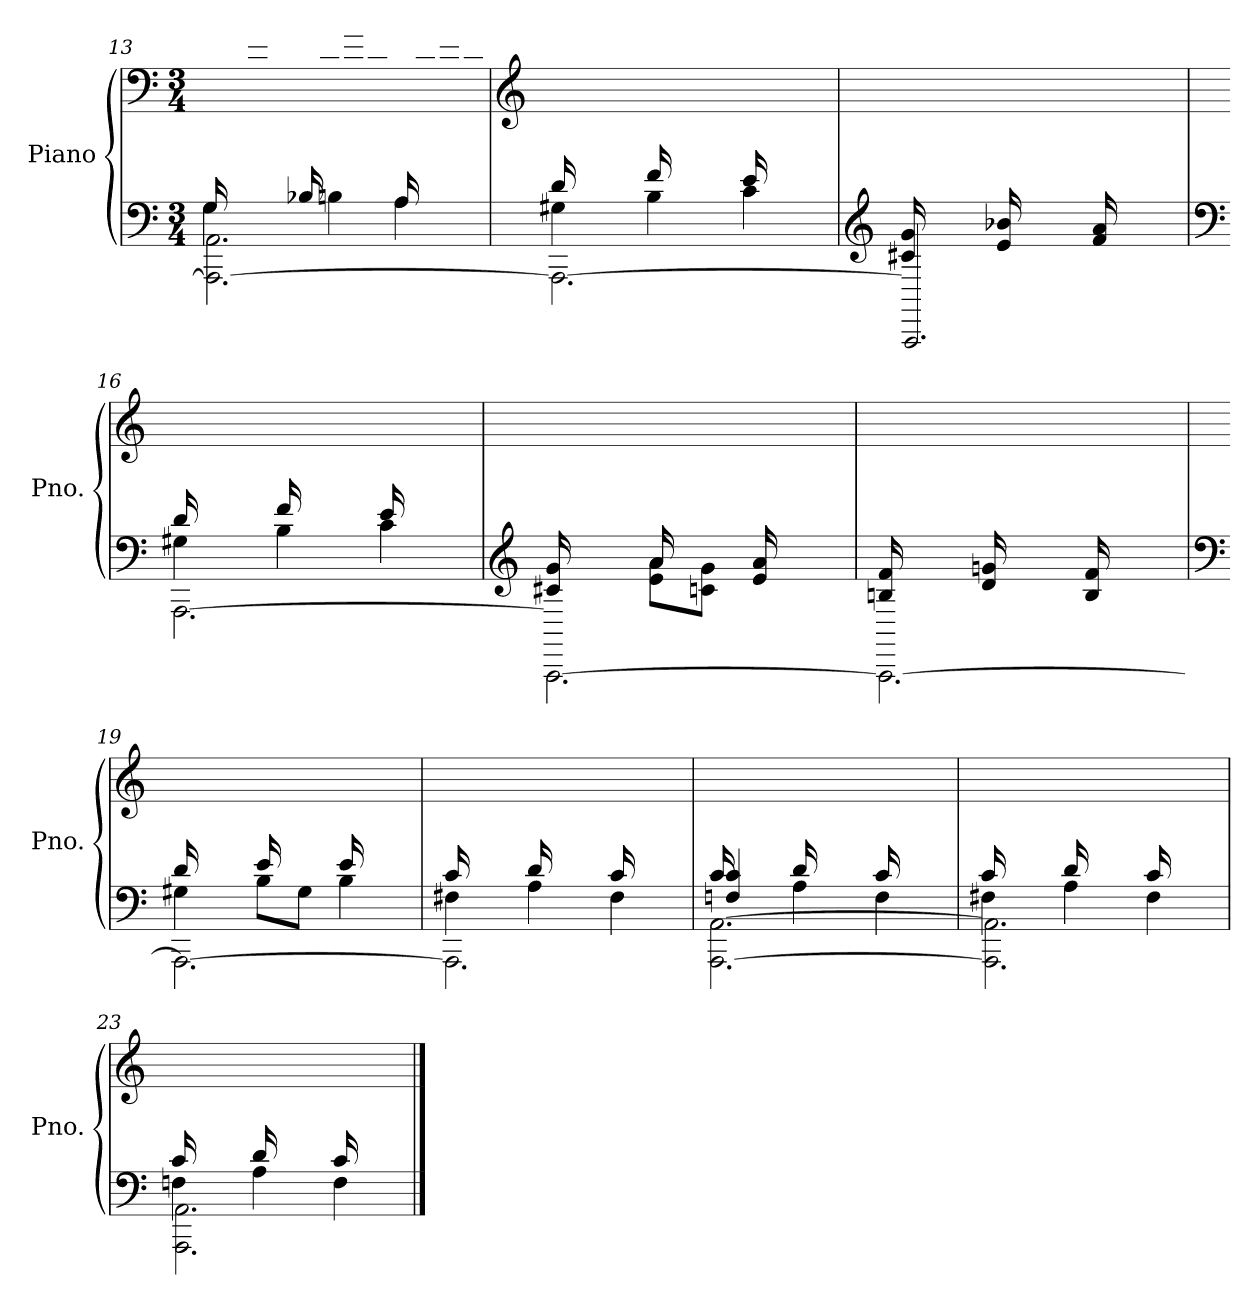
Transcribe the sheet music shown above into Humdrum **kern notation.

**kern	**kern
*part1	*part1
*staff2	*staff1
*I"Piano	*
*I'Pno.	*
!!LO:LB:g=z
*clefF4	*clefF4
*k[]	*k[]
*M3/4	*M3/4
=13	=13
*^	*
*	*^	*
16G/LL	4G\	2.AAA\_ 2.AA\	16ryy
8.ryy	.	.	16B-X\
.	.	.	16e\
.	.	.	16B-\JJ
16B-X/LL	4B\	.	16ryy
8.ryy	.	.	16d\
.	.	.	16g\
.	.	.	16d\JJ
16A/LL	4A\	.	16ryy
8.ryy	.	.	16cn\
.	.	.	16f\
.	.	.	16c\JJ
=14	=14	=14	=14
*	*	*	*clefG2
(>16d/LL	4G#X\	2.AAA\_	16ryy
8.ryy	.	.	16f\
.	.	.	16b\
.	.	.	16f\JJ
16f/LL	4B\	.	16ryy
8.ryy	.	.	16a-X\
.	.	.	16dd\
.	.	.	16a-\JJ
16e/LL	4c\	.	16ryy
8.ryy	.	.	16g\
.	.	.	16cc\
.	.	.	16g\JJ
*v	*v	*v	*
=15	=15
*clefG2	*
*^	*
16c#X/ 16g/LL	2.AAA/]	16ryy
8.ryy	.	16b-X\
.	.	16ee\
.	.	16b-\JJ
16e/ 16b-/LL	.	16ryy
8.ryy	.	16dd-X\
.	.	16gg\
.	.	16dd-\JJ
16f/ 16a/LL	.	16ryy
8.ryy	.	16cc\
.	.	16ff\
.	.	16cc\JJ
*v	*v	*
!!LO:PB:g=z
=16	=16
*clefF4	*
*^	*
*	*^	*
16d/LL	4G#X\	[2.AAA\	16ryy
8.ryy	.	.	16f\
.	.	.	16b\
.	.	.	16f\JJ
16f/LL	4B\	.	16ryy
8.ryy	.	.	16a-X\
.	.	.	16dd\
.	.	.	16a-\JJ
16e/LL	4c\	.	16ryy
8.ryy	.	.	16g\
.	.	.	16cc\
.	.	.	16g\JJ
=17	=17	=17	=17
*clefG2	*	*	*
16c#X/ 16g/LL	4ryy	2.AAA\_	16ryy
8.ryy	.	.	16b-X\
.	.	.	16ee\
.	.	.	16b-\JJ
16a/LL	8e\ 8a\L	.	16ryy
8.ryy	.	.	16cc#X\
.	8c\ 8g\J	.	16gg\
.	.	.	16cc#\JJ
16e/ 16a/LL	4ryy	.	16ryy
8.ryy	.	.	16b-\
.	.	.	16ee\
.	.	.	16b-\JJ)
=18	=18	=18	=18
(>16Bn/ 16f/LL	2.ryy	2.AAA\_	16ryy
8.ryy	.	.	16g#X\
.	.	.	16dd\
.	.	.	16gn\JJ
16d/ 16gn/LL	.	.	16ryy
8.ryy	.	.	16b\
.	.	.	16ee\
.	.	.	16b\JJ
16B/ 16f/LL	.	.	16ryy
8.ryy	.	.	16a\
.	.	.	16dd\
.	.	.	16a\JJ)
!!LO:LB:g=z
=19	=19	=19	=19
*clefF4	*	*	*
(>16d/LL	4G#X\	2.AAA\_	16ryy
8.ryy	.	.	16f\
.	.	.	16b\
.	.	.	16f\JJ
16e/LL	8B\L	.	16ryy
8.ryy	.	.	16g#X\
.	8G#\J	.	16dd\
.	.	.	16g#\JJ
16e/LL	4B\	.	16ryy
8.ryy	.	.	16f\
.	.	.	16b\
.	.	.	16f\JJ)
=20	=20	=20	=20
(>16c/LL	4F#X\	2.AAA\]	16ryy
8.ryy	.	.	16e-X\
.	.	.	16a\
.	.	.	16e-\JJ
16d/LL	4A\	.	16ryy
8.ryy	.	.	16f#X\
.	.	.	16b\
.	.	.	16f#\JJ
16c/LL	4F#\	.	16ryy
8.ryy	.	.	16e-\
.	.	.	16a\
.	.	.	16e-\JJ
=21	=21	=21	=21
16c/LL	4Fn/ 4c/	[2.AAA\ [2.AA\	16ryy
8.ryy	.	.	16e-X\
.	.	.	16a\
.	.	.	16e-\JJ
16d/LL	4A\	.	16ryy
8.ryy	.	.	16fn\
.	.	.	16b\
.	.	.	16f\JJ
16c/LL	4F\	.	16ryy
8.ryy	.	.	16e-\
.	.	.	16a\
.	.	.	16e-\JJ)
!!LO:LB:g=z
=22	=22	=22	=22
(>16c/LL	4F#X\	2.AAA\] 2.AA\]	16ryy
8.ryy	.	.	16e-X\
.	.	.	16a\
.	.	.	16e-\JJ
16d/LL	4A\	.	16ryy
8.ryy	.	.	16f#X\
.	.	.	16b\
.	.	.	16f#\JJ
16c/LL	4F#\	.	16ryy
8.ryy	.	.	16e-\
.	.	.	16a\
.	.	.	16e-\JJ
=23	=23	=23	=23
16c/LL	4Fn\	2.AAA\ 2.AA\	16ryy
8.ryy	.	.	16e-X\
.	.	.	16a\
.	.	.	16e-\JJ
16d/LL	4A\	.	16ryy
8.ryy	.	.	16fn\
.	.	.	16b\
.	.	.	16f\JJ
16c/LL	4F\	.	16ryy
8.ryy	.	.	16e-\
.	.	.	16a\
.	.	.	16e-\JJ)
*v	*v	*v	*
==	==
*-	*-
